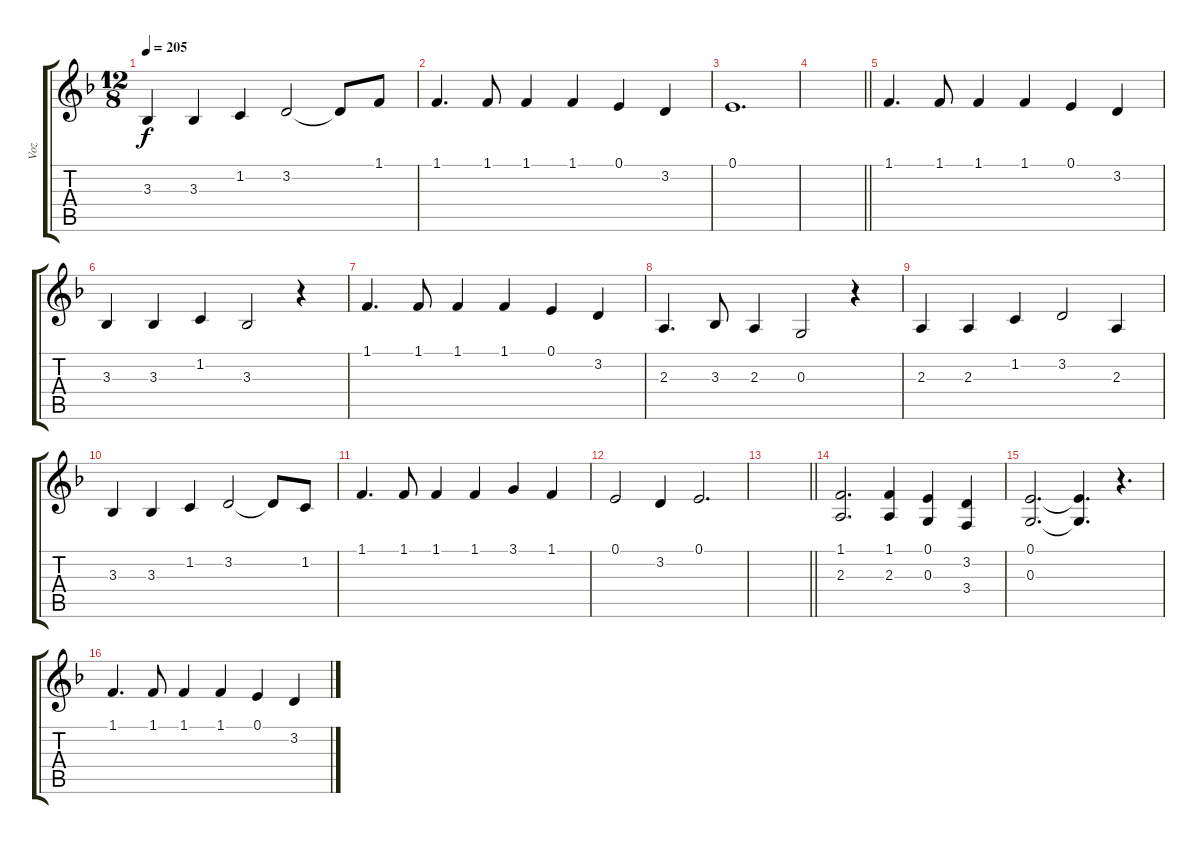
\track ("Voz" "Voz") {instrument lead2sawtooth}
\staff {score tabs}
\tuning (E4 B3 G3 D3 A2 E2) {hide}
\ts (12 8)
\tempo 205
\clef g2
\ks dminor
3.3.4{dy f} 3.3.4 1.2.4 3.2.2 3.2{t}.8 1.1.8 |
1.1.4{d} 1.1.8 1.1.4 1.1.4 0.1.4 3.2.4 |
0.1.1{d} |
\barLineRight lightlight
|
1.1.4{d} 1.1.8 1.1.4 1.1.4 0.1.4 3.2.4 |
3.3.4 3.3.4 1.2.4 3.3.2 r.4 |
1.1.4{d} 1.1.8 1.1.4 1.1.4 0.1.4 3.2.4 |
2.3.4{d} 3.3.8 2.3.4 0.3.2 r.4 |
2.3.4 2.3.4 1.2.4 3.2.2 2.3.4 |
3.3.4 3.3.4 1.2.4 3.2.2 3.2{t}.8 1.2.8 |
1.1.4{d} 1.1.8 1.1.4 1.1.4 3.1.4 1.1.4 |
0.1.2 3.2.4 0.1.2{d} |
\barLineRight lightlight
|
(1.1 2.3).2{d} (1.1 2.3).4 (0.1 0.3).4 (3.2 3.4).4 |
(0.1 0.3).2{d} (0.1{t} 0.3{t}).4{d} r.4{d} |
1.1.4{d} 1.1.8 1.1.4 1.1.4 0.1.4 3.2.4
